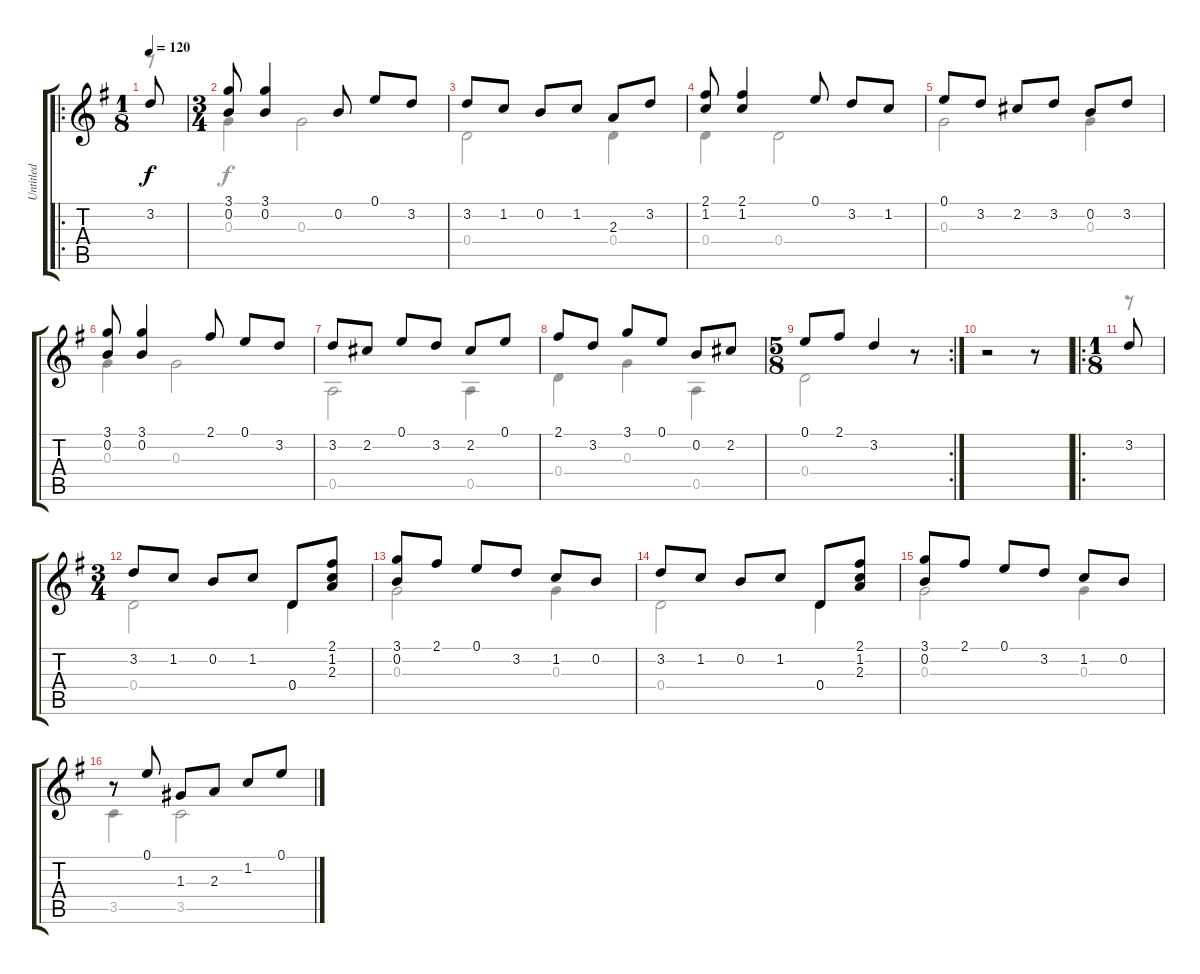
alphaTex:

\track ("Untitled" "Untitled") {instrument acousticguitarnylon}
\staff {score tabs}
\tuning (E4 B3 G3 D3 A2 E2) {hide}
\voice
\ro
\ts (1 8)
\tempo 120
\clef g2
\ks g
3.2.8{dy f instrument acousticguitarnylon} |
\ts (3 4)
(3.1 0.2).8 (3.1 0.2).4 0.2.8 0.1.8 3.2.8 |
3.2.8 1.2.8 0.2.8 1.2.8 2.3.8 3.2.8 |
(2.1 1.2).8 (2.1 1.2).4 0.1.8 3.2.8 1.2.8 |
0.1.8 3.2.8 2.2.8 3.2.8 0.2.8 3.2.8 |
(3.1 0.2).8 (3.1 0.2).4 2.1.8 0.1.8 3.2.8 |
3.2.8 2.2.8 0.1.8 3.2.8 2.2.8 0.1.8 |
2.1.8 3.2.8 3.1.8 0.1.8 0.2.8 2.2.8 |
\rc 2
\ts (5 8)
0.1.8 2.1.8 3.2.4 r.8 |
r.2 r.8 |
\ro
\ts (1 8)
3.2.8 |
\ts (3 4)
3.2.8 1.2.8 0.2.8 1.2.8 0.4.8 (2.1 1.2 2.3).8 |
(3.1 0.2).8 2.1.8 0.1.8 3.2.8 1.2.8 0.2.8 |
3.2.8 1.2.8 0.2.8 1.2.8 0.4.8 (2.1 1.2 2.3).8 |
(3.1 0.2).8 2.1.8 0.1.8 3.2.8 1.2.8 0.2.8 |
r.8 0.1.8 1.3.8 2.3.8 1.2.8 0.1.8
\voice
\clef g2
\ottava regular
\simile none
\ks g
r.8{dy f} |
0.3.4 0.3.2 |
0.4.2 0.4.4 |
0.4.4 0.4.2 |
0.3.2 0.3.4 |
0.3.4 0.3.2 |
0.5.2 0.5.4 |
0.4.4 0.3.4 0.5.4 |
0.4.2 r.8 |
|
r.8 |
0.4.2 0.4.4 |
0.3.2 0.3.4 |
0.4.2 0.4.4 |
0.3.2 0.3.4 |
3.5.4 3.5.2
